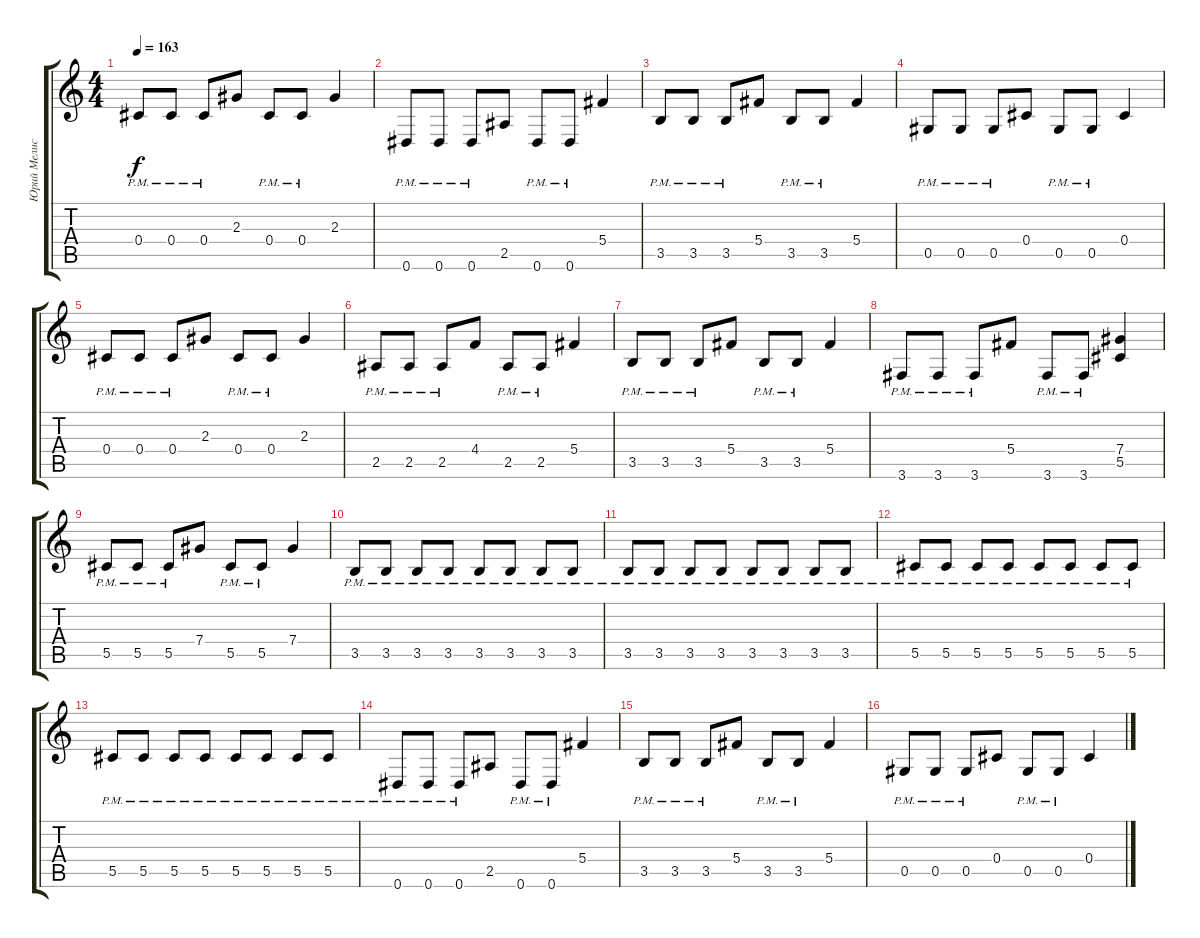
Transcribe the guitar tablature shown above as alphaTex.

\track ("Юрий Мелисов" "Юрий Мелис") {instrument acousticguitarnylon}
\staff {score tabs}
\tuning (Eb4 Bb3 Gb3 Db3 Ab2 Eb2) {hide}
\ts (4 4)
\tempo 163
\clef g2
\ks c
0.4{pm}.8{dy f} 0.4{pm}.8 0.4{pm}.8 2.3.8 0.4{pm}.8 0.4{pm}.8 2.3.4 |
0.6{pm}.8 0.6{pm}.8 0.6{pm}.8 2.5.8 0.6{pm}.8 0.6{pm}.8 5.4.4 |
3.5{pm}.8 3.5{pm}.8 3.5{pm}.8 5.4.8 3.5{pm}.8 3.5{pm}.8 5.4.4 |
0.5{pm}.8 0.5{pm}.8 0.5{pm}.8 0.4.8 0.5{pm}.8 0.5{pm}.8 0.4.4 |
0.4{pm}.8 0.4{pm}.8 0.4{pm}.8 2.3.8 0.4{pm}.8 0.4{pm}.8 2.3.4 |
2.5{pm}.8 2.5{pm}.8 2.5{pm}.8 4.4.8 2.5{pm}.8 2.5{pm}.8 5.4.4 |
3.5{pm}.8 3.5{pm}.8 3.5{pm}.8 5.4.8 3.5{pm}.8 3.5{pm}.8 5.4.4 |
3.6{pm}.8 3.6{pm}.8 3.6{pm}.8 5.4.8 3.6{pm}.8 3.6{pm}.8 (7.4 5.5).4 |
5.5{pm}.8 5.5{pm}.8 5.5{pm}.8 7.4.8 5.5{pm}.8 5.5{pm}.8 7.4.4 |
3.5{pm}.8 3.5{pm}.8 3.5{pm}.8 3.5{pm}.8 3.5{pm}.8 3.5{pm}.8 3.5{pm}.8 3.5{pm}.8 |
3.5{pm}.8 3.5{pm}.8 3.5{pm}.8 3.5{pm}.8 3.5{pm}.8 3.5{pm}.8 3.5{pm}.8 3.5{pm}.8 |
5.5{pm}.8 5.5{pm}.8 5.5{pm}.8 5.5{pm}.8 5.5{pm}.8 5.5{pm}.8 5.5{pm}.8 5.5{pm}.8 |
5.5{pm}.8 5.5{pm}.8 5.5{pm}.8 5.5{pm}.8 5.5{pm}.8 5.5{pm}.8 5.5{pm}.8 5.5{pm}.8 |
0.6{pm}.8{instrument distortionguitar} 0.6{pm}.8 0.6{pm}.8 2.5.8 0.6{pm}.8 0.6{pm}.8 5.4.4 |
3.5{pm}.8 3.5{pm}.8 3.5{pm}.8 5.4.8 3.5{pm}.8 3.5{pm}.8 5.4.4 |
0.5{pm}.8 0.5{pm}.8 0.5{pm}.8 0.4.8 0.5{pm}.8 0.5{pm}.8 0.4.4
